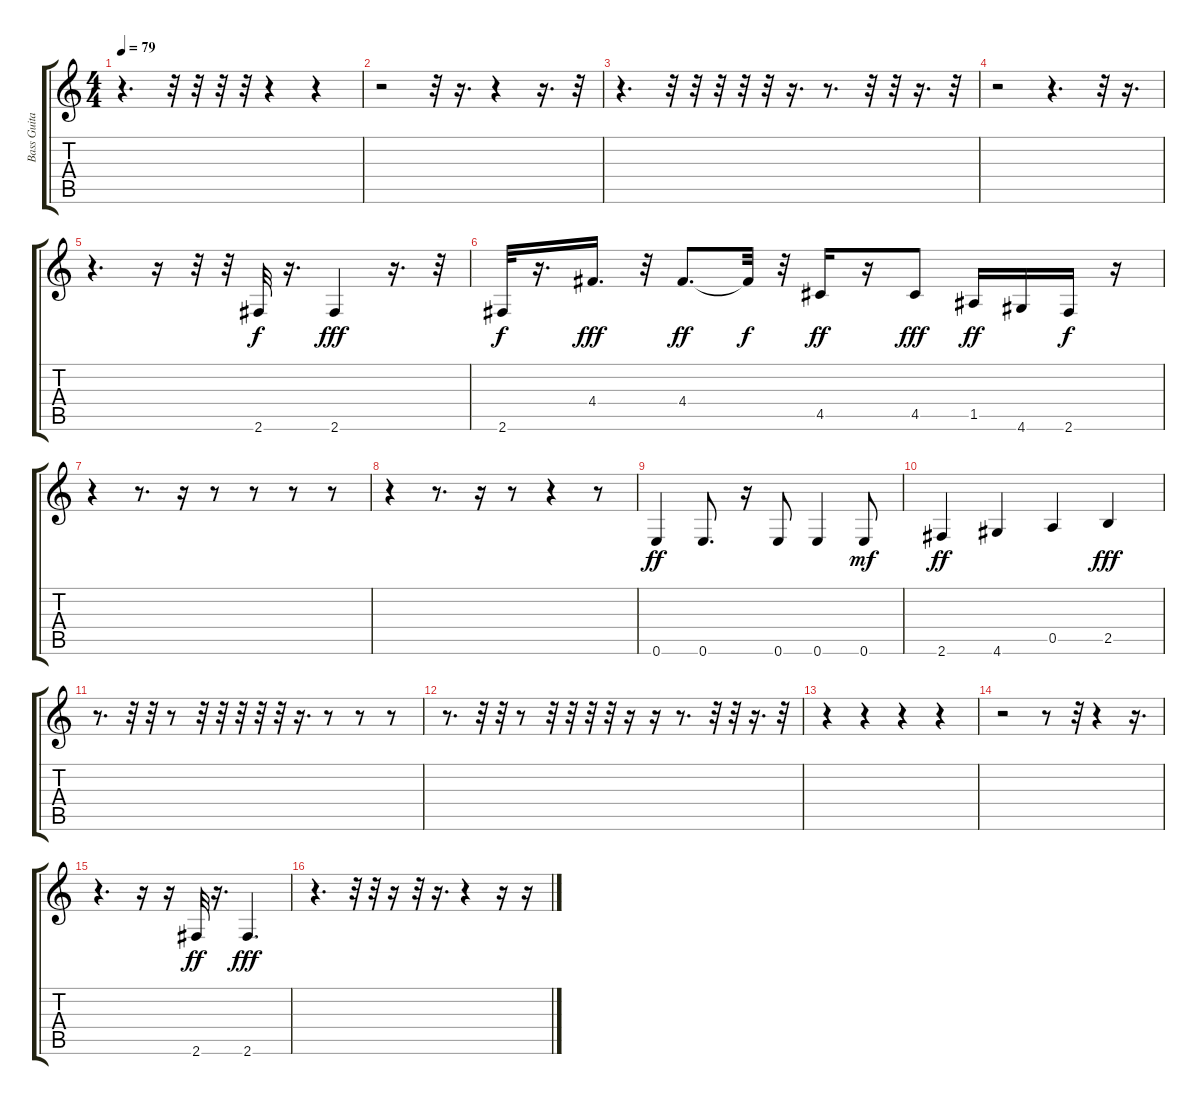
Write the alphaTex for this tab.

\track ("Bass Guitar" "Bass Guita") {instrument electricbassfinger}
\staff {score tabs}
\tuning (E4 B3 G3 D3 A2 E2) {hide}
\ts (4 4)
\tempo 79
\clef g2
\ks c
r.4{d dy f} r.32 r.32 r.32 r.32 r.4 r.4 |
r.2 r.32 r.16{d} r.4 r.16{d} r.32 |
r.4{d} r.32 r.32 r.32 r.32 r.32 r.16{d} r.8{d} r.32 r.32 r.16{d} r.32 |
r.2 r.4{d} r.32 r.16{d} |
r.4{d} r.16 r.32 r.32 2.6.32 r.16{d} 2.6.4{dy fff} r.16{d volume 16} r.32 |
2.6.32{dy f} r.16{d} 4.4.16{d dy fff} r.32 4.4.8{d dy ff} 4.4{t}.32{dy f} r.32 4.5.16{dy ff} r.16 4.5.8{dy fff} 1.5.16{dy ff} 4.6.16 2.6.16{dy f} r.16 |
r.4{volume 15} r.8{d} r.16 r.8 r.8 r.8 r.8 |
r.4 r.8{d} r.16 r.8 r.4 r.8 |
0.6.4{dy ff} 0.6.8{d} r.16 0.6.8 0.6.4 0.6.8{dy mf} |
2.6.4{dy ff} 4.6.4 0.5.4 2.5.4{dy fff} |
r.8{d} r.32 r.32 r.8 r.32 r.32 r.32 r.32 r.32 r.16{d} r.8 r.8 r.8 |
r.8{d} r.32 r.32 r.8 r.32 r.32 r.32 r.32 r.16 r.16 r.8{d} r.32 r.32 r.16{d} r.32 |
r.4 r.4 r.4 r.4 |
r.2 r.8 r.32 r.4 r.16{d} |
r.4{d} r.16 r.16 2.6.32{dy ff} r.16{d} 2.6.4{d dy fff} |
r.4{d} r.32 r.32 r.16 r.32 r.16{d} r.4 r.16 r.16
